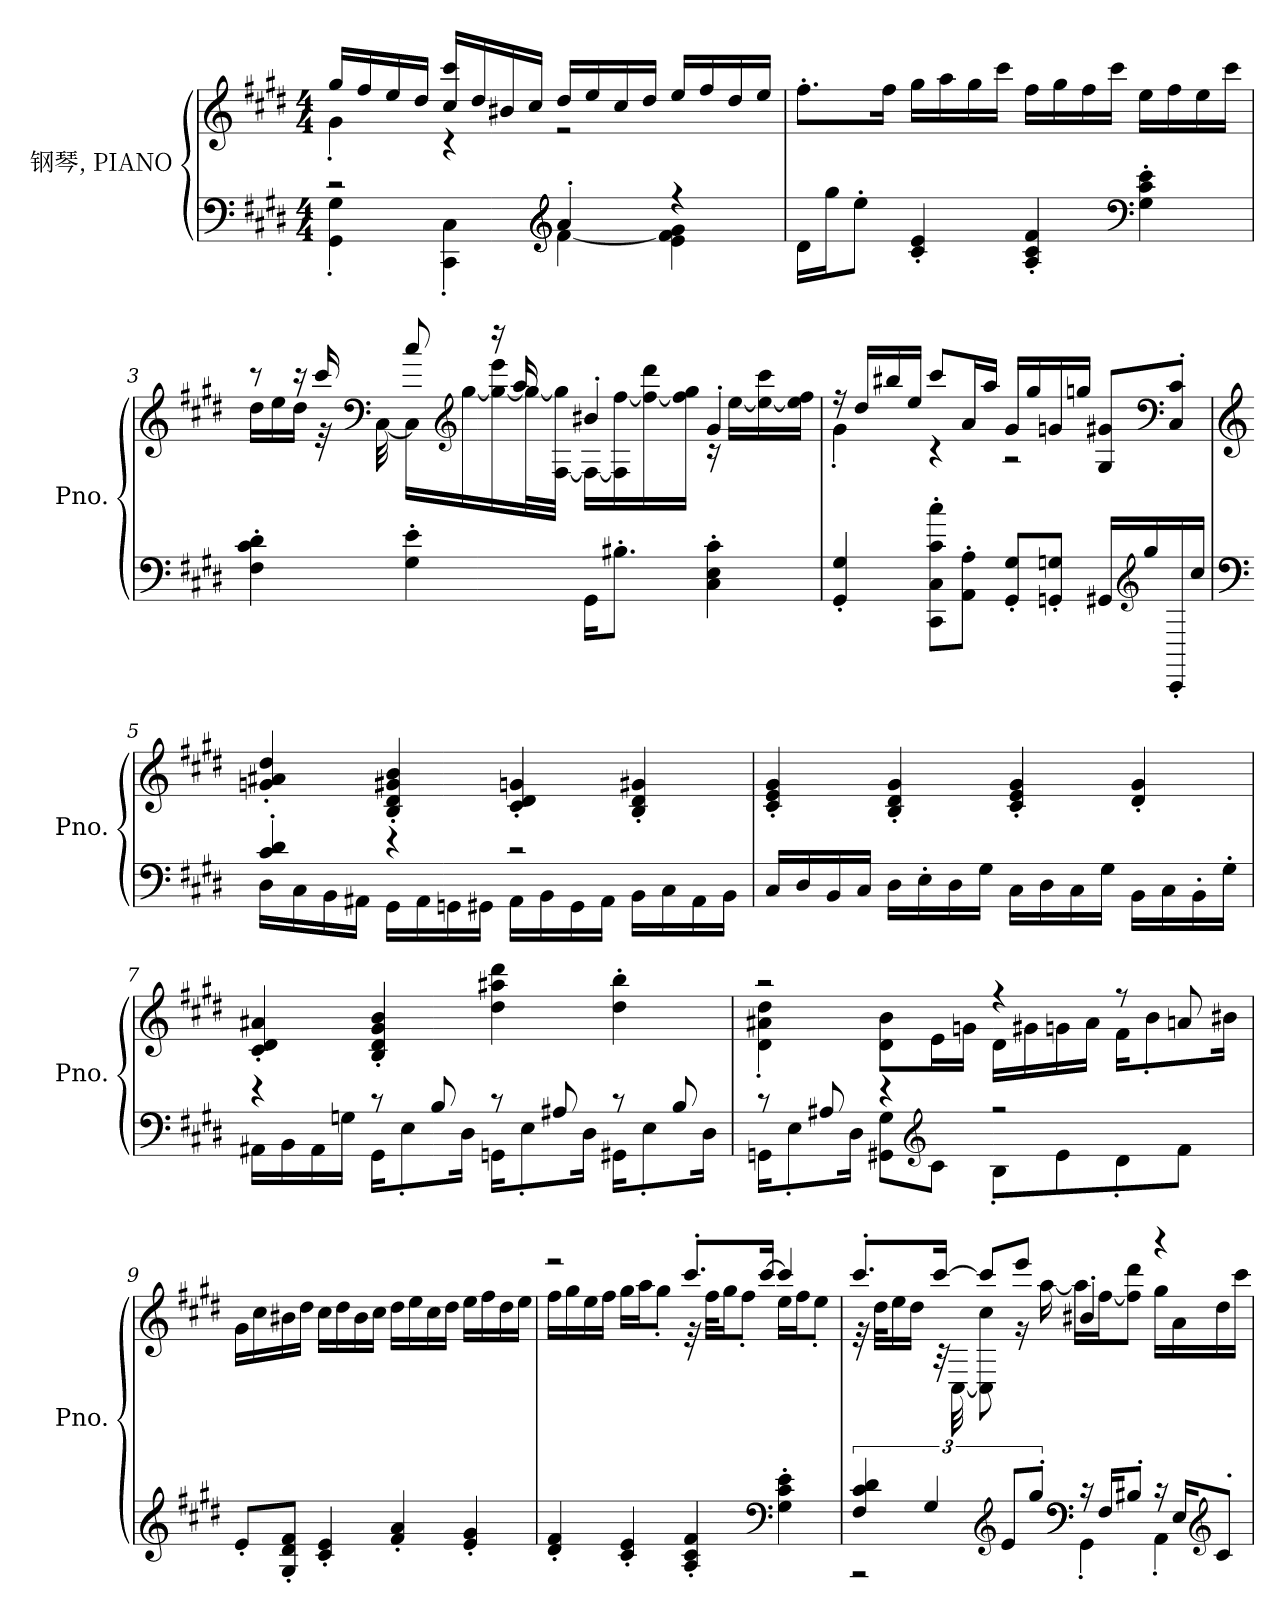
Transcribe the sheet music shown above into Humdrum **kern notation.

**kern	**kern
*part1	*part1
*staff2	*staff1
*I"钢琴, PIANO	*
*I'Pno.	*
*clefF4	*clefG2
*k[f#c#g#d#]	*k[f#c#g#d#]
*M4/4	*M4/4
*MM121	*MM121
=1	=1
*^	*^
2r	4GG#\' 4G#\'	16gg#/LL	4g#'\
.	.	16ff#/	.
.	.	16ee/	.
.	.	16dd#/JJ	.
.	4CC#\' 4C#\'	16cc#/ 16ccc#/LL	4r
.	.	16dd#/	.
.	.	16b#X/	.
.	.	16cc#/JJ	.
*clefG2	*	*	*
4a'/	[4f#\	16dd#/LL	2r
.	.	16ee/	.
.	.	16cc#/	.
.	.	16dd#/JJ	.
4r	4e\ 4f#\] 4g#\	16ee/LL	.
.	.	16ff#/	.
.	.	16dd#/	.
.	.	16ee/JJ	.
*v	*v	*	*
*	*v	*v
=2	=2
16d#\LL	8.ff#'\L
16gg#\J	.
8ee'\J	.
.	16ff#\Jk
4c#/' 4e/'	16gg#\LL
.	16aa\
.	16gg#\
.	16ccc#\JJ
4A/' 4c#/' 4f#/'	16ff#\LL
.	16gg#\
.	16ff#\
.	16ccc#\JJ
*clefF4	*
4G#\' 4c#\' 4e\'	16ee\LL
.	16ff#\
.	16ee\
.	16ccc#\JJ
!!LO:LB:g=z
=3	=3
*	*^
4F#\' 4c#\' 4d#\'	8r	16dd#\LL
.	.	16ee\
.	16r	16dd#\JJ
.	16ccc#/	32r
*	*clefF4	*
.	.	[32C#\
4G#\' 4e\'	8cc#/	16C#\LL]
*	*clefG2	*
.	.	[16gg#\
.	16r	16gg#\_ 16eee\
.	16aa/	32gg#\L_
.	.	[32F#\ 32gg#\]JJJ
16GG#\KL	4b#X'/	16F#\LL_
8.B#X'\J	.	16F#\] [16ff#\
.	.	16ff#\_ 16ddd#\
.	.	16ff#\] 16gg#\JJ
4C#\' 4E\' 4c#\'	4g#'/	16r
.	.	[16ee\LL
.	.	16ee\_ 16ccc#\
.	.	16ee\] 16ff#\JJ
!!LO:LB:g=z	!!
=4	=4	=4
4GG#/' 4G#/'	16r	4g#'\
.	16dd#/LL	.
.	16bb#X/	.
.	16ee/JJ	.
8CC#\' 8C#\' 8c#\' 8cc#\'L	8ccc#/L	4r
8AA\' 8A\'J	16a/L	.
.	16aa/JJ	.
8GG#/' 8G#/'L	16g#/LL	2r
.	16gg#/	.
8GGn/' 8Gn/'J	16gn/	.
.	16ggn/JJ	.
16GG#X/LL	8G#/ 8g#X/L	.
*clefG2	*	*
16gg#/	.	.
*	*clefF4	*
16CC#'/	8C#/' 8c#/'J	.
16cc#/JJ	.	.
*	*v	*v
=5	=5
*clefF4	*clefG2
*^	*
4c#/' 4d#/'	16D#\LL	4gn/' 4a#X/' 4dd#/'
.	16C#\	.
.	16BB\	.
.	16AA#X\JJ	.
4r	16GG#\LL	4B/' 4d#/' 4g#X/' 4b/'
.	16AA#\	.
.	16GGn\	.
.	16GG#X\JJ	.
2r	16AA#\LL	4c#/' 4d#/' 4gn/'
.	16BB\	.
.	16GG#\	.
.	16AA#\JJ	.
.	16BB\LL	4B/' 4d#/' 4g#X/'
.	16C#\	.
.	16AA#\	.
.	16BB\JJ	.
*v	*v	*
!!LO:LB:g=z
=6	=6
16C#/LL	4c#/' 4e/' 4g#/'
16D#/	.
16BB/	.
16C#/JJ	.
16D#\LL	4B/' 4d#/' 4g#/'
16E'\	.
16D#\	.
16G#\JJ	.
16C#\LL	4c#/' 4e/' 4g#/'
16D#\	.
16C#\	.
16G#\JJ	.
16BB\LL	4d#/' 4g#/'
16C#\	.
16BB'\	.
16G#'\JJ	.
=7	=7
*^	*
4r	16AA#X\LL	4c#/' 4d#/' 4a#X/'
.	16BB\	.
.	16AA#\	.
.	16Gn\JJ	.
8r	16GG#\KL	4B/' 4d#/' 4g#/' 4b/'
.	8E'\	.
8B/	.	.
.	16D#\Jk	.
8r	16GGn\KL	4dd#\ 4aa#X\ 4ddd#\
.	8E'\	.
8A#X/	.	.
.	16D#\Jk	.
8r	16GG#X\KL	4dd#\' 4bb\'
.	8E'\	.
8B/	.	.
.	16D#\Jk	.
!!LO:LB:g=z
=8	=8	=8
*	*	*^
8r	16GGn\KL	2r	4d#\' 4a#X\' 4dd#\'
.	8E'\	.	.
8A#X/	.	.	.
.	16D#\Jk	.	.
4r	8GG#X\ 8G#\L	.	8d#\ 8b\L
*clefG2	*	*	*
.	8c#\J	.	16e\L
.	.	.	16gn\JJ
2r	8B'\L	4r	16d#\LL
.	.	.	16g#X\
.	8e\	.	16gn\
.	.	.	16a#\JJ
.	8d#'\	8r	16f#\KL
.	.	.	8b'\
.	8f#\J	8an/	.
.	.	.	16b#X\Jk
*v	*v	*	*
*	*v	*v
=9	=9
8e'/L	16g#\LL
.	16cc#\
8G#/' 8d#/' 8f#/'J	16b#X\
.	16dd#\JJ
4c#/' 4e/'	16cc#\LL
.	16dd#\
.	16b#\
.	16cc#\JJ
4f#/' 4a/'	16dd#\LL
.	16ee\
.	16cc#\
.	16dd#\JJ
4e/' 4g#/'	16ee\LL
.	16ff#\
.	16dd#\
.	16ee\JJ
!!LO:LB:g=z
=10	=10
*	*^
4d#/' 4f#/'	2r	16ff#\LL
.	.	16gg#\
.	.	16ee\
.	.	16ff#\JJ
4c#/' 4e/'	.	16gg#\LL
.	.	16aa\J
.	.	8gg#'\J
4A/' 4c#/' 4f#/'	8.ccc#'/L	32r
.	.	32ff#\KLL
.	.	16gg#\J
.	.	8ff#'\J
.	[16ccc#/Jk	.
*clefF4	*	*
4G#\' 4c#\' 4e\'	4ccc#/]	16ee\LL
.	.	16ff#\J
.	.	8ee'\J
=11	=11	=11
*^	*	*
6F#/ 6c#/ 6d#/	2r	8.ccc#'/L	32r
.	.	.	32dd#\KLL
.	.	.	16ee\
.	.	.	16dd#\JJ
6G#/	.	.	.
.	.	[16ccc#/Jk	32r
.	.	.	[32C#\
.	.	8ccc#/L]	8C#\] 8cc#\
*clefG2	*	*	*
12e/L	.	.	.
.	.	8eee/J	16r
12gg#'/J	.	.	.
.	.	.	[16aa\
*clefF4	*	*	*
16r	4GG#'\	4b#X'/	16aa\LL]
16F#/KL	.	.	[16ff#\J
8B#X'/J	.	.	8ff#\] 8ddd#\J
16r	4AA'\	4r	16gg#\LL
16E/KL	.	.	16a\
*clefG2	*	*	*
8c#'/J	.	.	16dd#\
.	.	.	16ccc#\JJ
*v	*v	*	*
*	*v	*v
=	=
*-	*-
